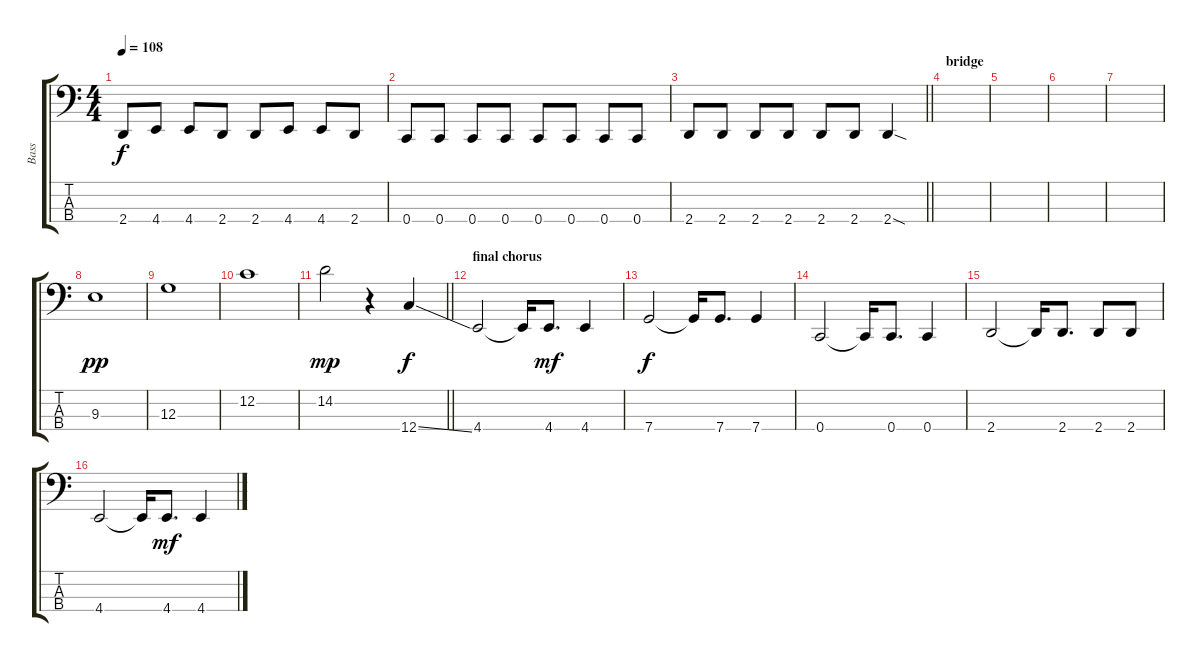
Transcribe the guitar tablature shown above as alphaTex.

\track ("Bass" "Bass") {instrument electricbassfinger}
\staff {score tabs}
\tuning (F2 C2 G1 C1) {hide}
\ts (4 4)
\tempo 108
\clef f4
\ks c
2.4.8{dy f} 4.4.8 4.4.8 2.4.8 2.4.8 4.4.8 4.4.8 2.4.8 |
0.4.8 0.4.8 0.4.8 0.4.8 0.4.8 0.4.8 0.4.8 0.4.8 |
\barLineRight lightlight
2.4.8 2.4.8 2.4.8 2.4.8 2.4.8 2.4.8 2.4{sod}.4 |
\section ("" "bridge")
|
|
|
|
9.3.1{dy pp} |
12.3.1 |
12.2.1 |
\barLineRight lightlight
14.2.2{dy mp} r.4 12.4{ss}.4{dy f} |
\section ("" "final chorus")
4.4.2 4.4{t}.16 4.4.8{d dy mf} 4.4.4 |
7.4.2{dy f} 7.4{t}.16 7.4.8{d} 7.4.4 |
0.4.2 0.4{t}.16 0.4.8{d} 0.4.4 |
2.4.2 2.4{t}.16 2.4.8{d} 2.4.8 2.4.8 |
4.4.2 4.4{t}.16 4.4.8{d dy mf} 4.4.4
